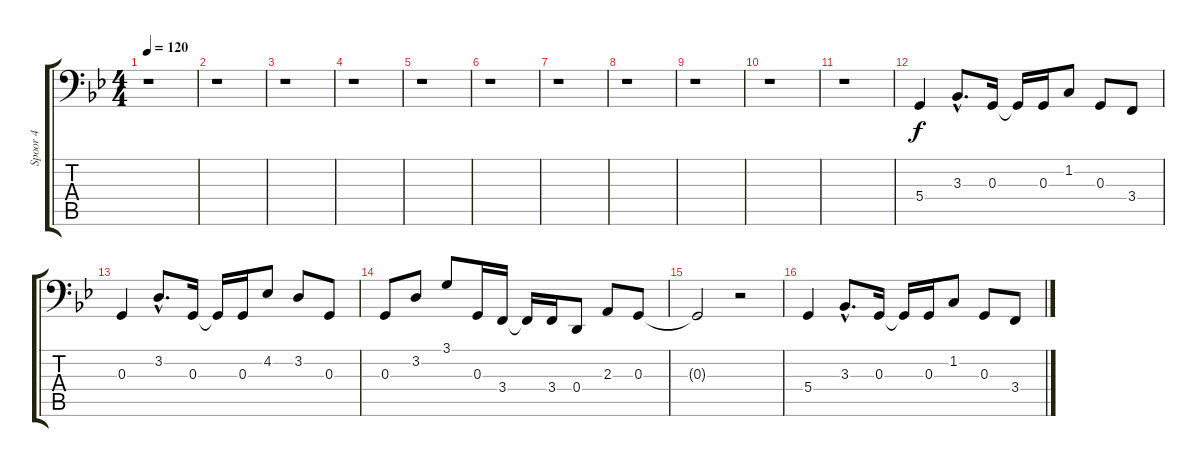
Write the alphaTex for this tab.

\track ("Spoor 4" "Spoor 4") {instrument synthstrings2}
\staff {score tabs}
\tuning (E3 B2 G2 D2 A1 E1) {hide}
\ts (4 4)
\tempo 120
\clef f4
\ks bb
r.1{dy f} |
r.1 |
r.1 |
r.1 |
r.1 |
r.1 |
r.1 |
r.1 |
r.1 |
r.1 |
r.1 |
5.4.4 3.3{hac}.8{d} 0.3.16 0.3{t}.16 0.3.16 1.2.8 0.3.8 3.4.8 |
0.3.4 3.2{hac}.8{d} 0.3.16 0.3{t}.16 0.3.16 4.2.8 3.2.8 0.3.8 |
0.3.8 3.2.8 3.1.8 0.3.16 3.4.16 3.4{t}.16 3.4.16 0.4.8 2.3.8 0.3.8 |
0.3{t}.2 r.2 |
5.4.4 3.3{hac}.8{d} 0.3.16 0.3{t}.16 0.3.16 1.2.8 0.3.8 3.4.8
